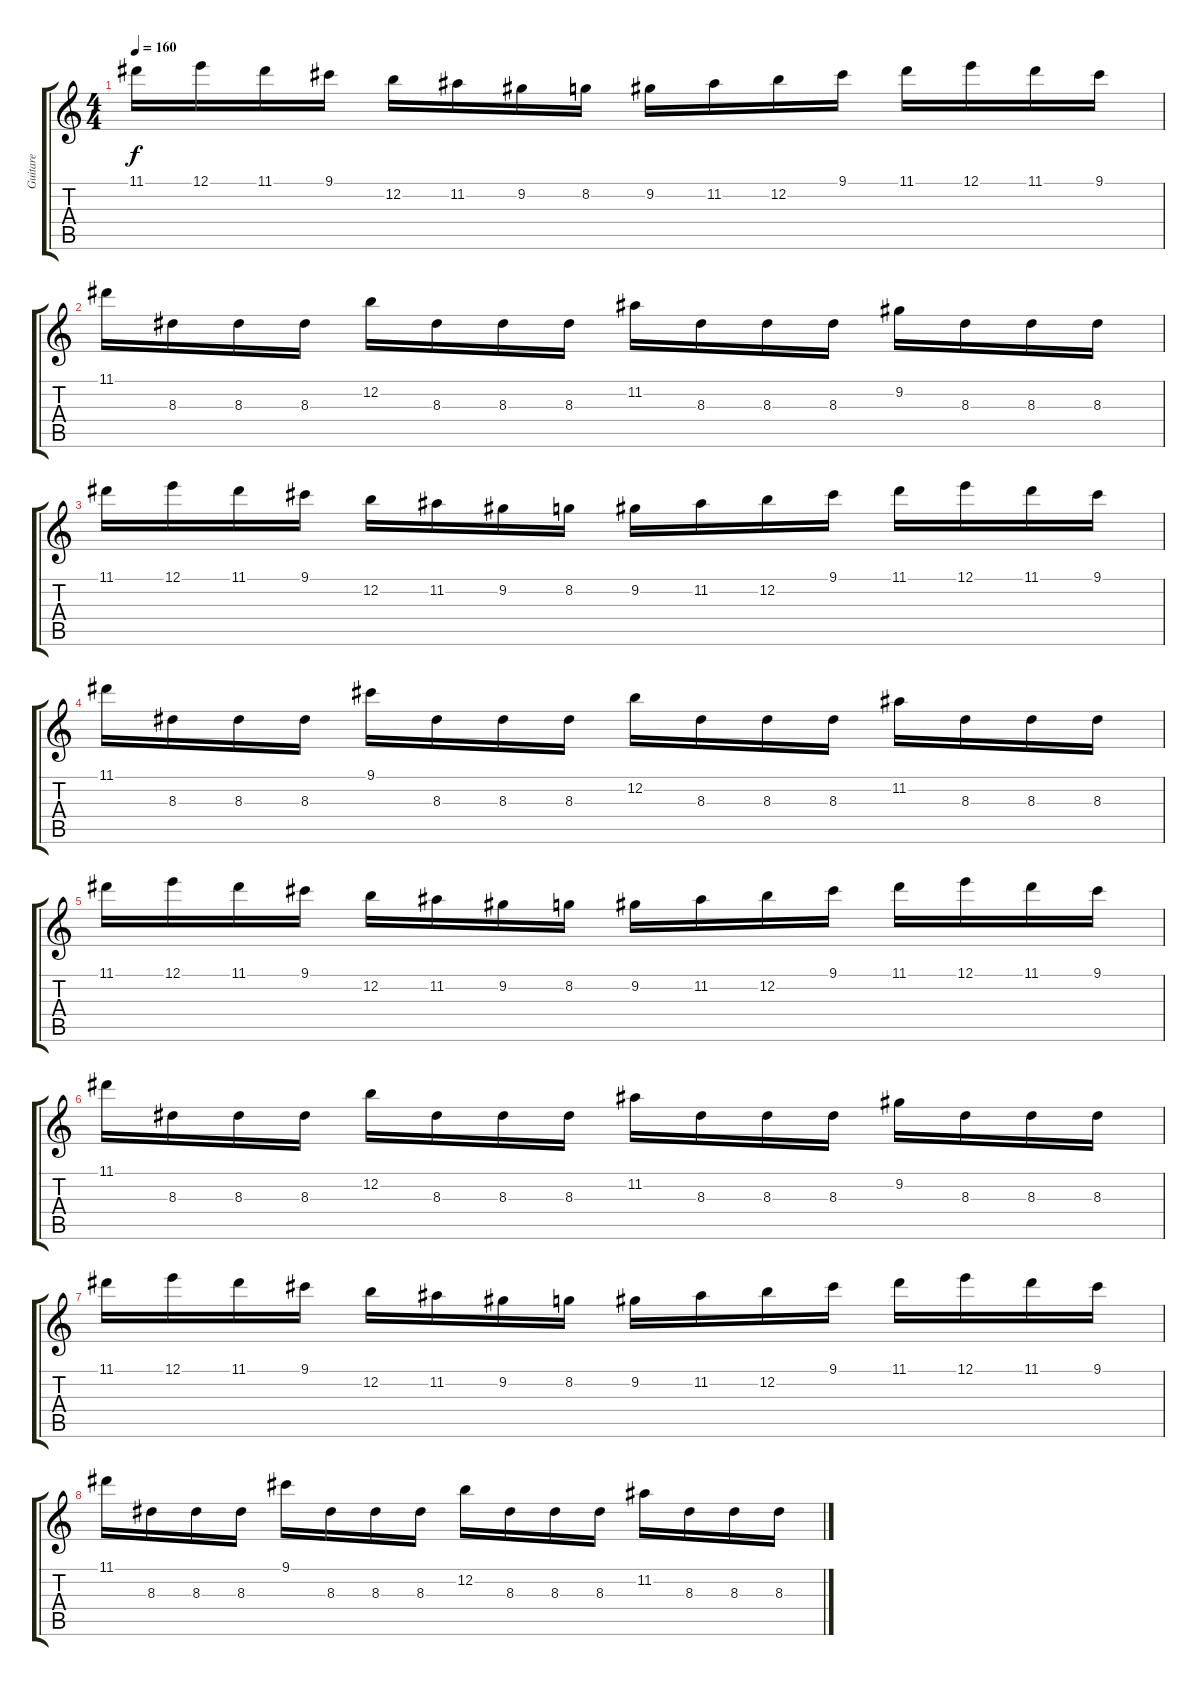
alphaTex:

\track ("Guitare" "Guitare") {instrument distortionguitar}
\staff {score tabs}
\tuning (E4 B3 G3 D3 A2 E2) {hide}
\ts (4 4)
\tempo 160
\clef g2
\ks c
11.1.16{dy f} 12.1.16 11.1.16 9.1.16 12.2.16 11.2.16 9.2.16 8.2.16 9.2.16 11.2.16 12.2.16 9.1.16 11.1.16 12.1.16 11.1.16 9.1.16 |
11.1.16 8.3.16 8.3.16 8.3.16 12.2.16 8.3.16 8.3.16 8.3.16 11.2.16 8.3.16 8.3.16 8.3.16 9.2.16 8.3.16 8.3.16 8.3.16 |
11.1.16 12.1.16 11.1.16 9.1.16 12.2.16 11.2.16 9.2.16 8.2.16 9.2.16 11.2.16 12.2.16 9.1.16 11.1.16 12.1.16 11.1.16 9.1.16 |
11.1.16 8.3.16 8.3.16 8.3.16 9.1.16 8.3.16 8.3.16 8.3.16 12.2.16 8.3.16 8.3.16 8.3.16 11.2.16 8.3.16 8.3.16 8.3.16 |
11.1.16 12.1.16 11.1.16 9.1.16 12.2.16 11.2.16 9.2.16 8.2.16 9.2.16 11.2.16 12.2.16 9.1.16 11.1.16 12.1.16 11.1.16 9.1.16 |
11.1.16 8.3.16 8.3.16 8.3.16 12.2.16 8.3.16 8.3.16 8.3.16 11.2.16 8.3.16 8.3.16 8.3.16 9.2.16 8.3.16 8.3.16 8.3.16 |
11.1.16 12.1.16 11.1.16 9.1.16 12.2.16 11.2.16 9.2.16 8.2.16 9.2.16 11.2.16 12.2.16 9.1.16 11.1.16 12.1.16 11.1.16 9.1.16 |
11.1.16 8.3.16 8.3.16 8.3.16 9.1.16 8.3.16 8.3.16 8.3.16 12.2.16 8.3.16 8.3.16 8.3.16 11.2.16 8.3.16 8.3.16 8.3.16
